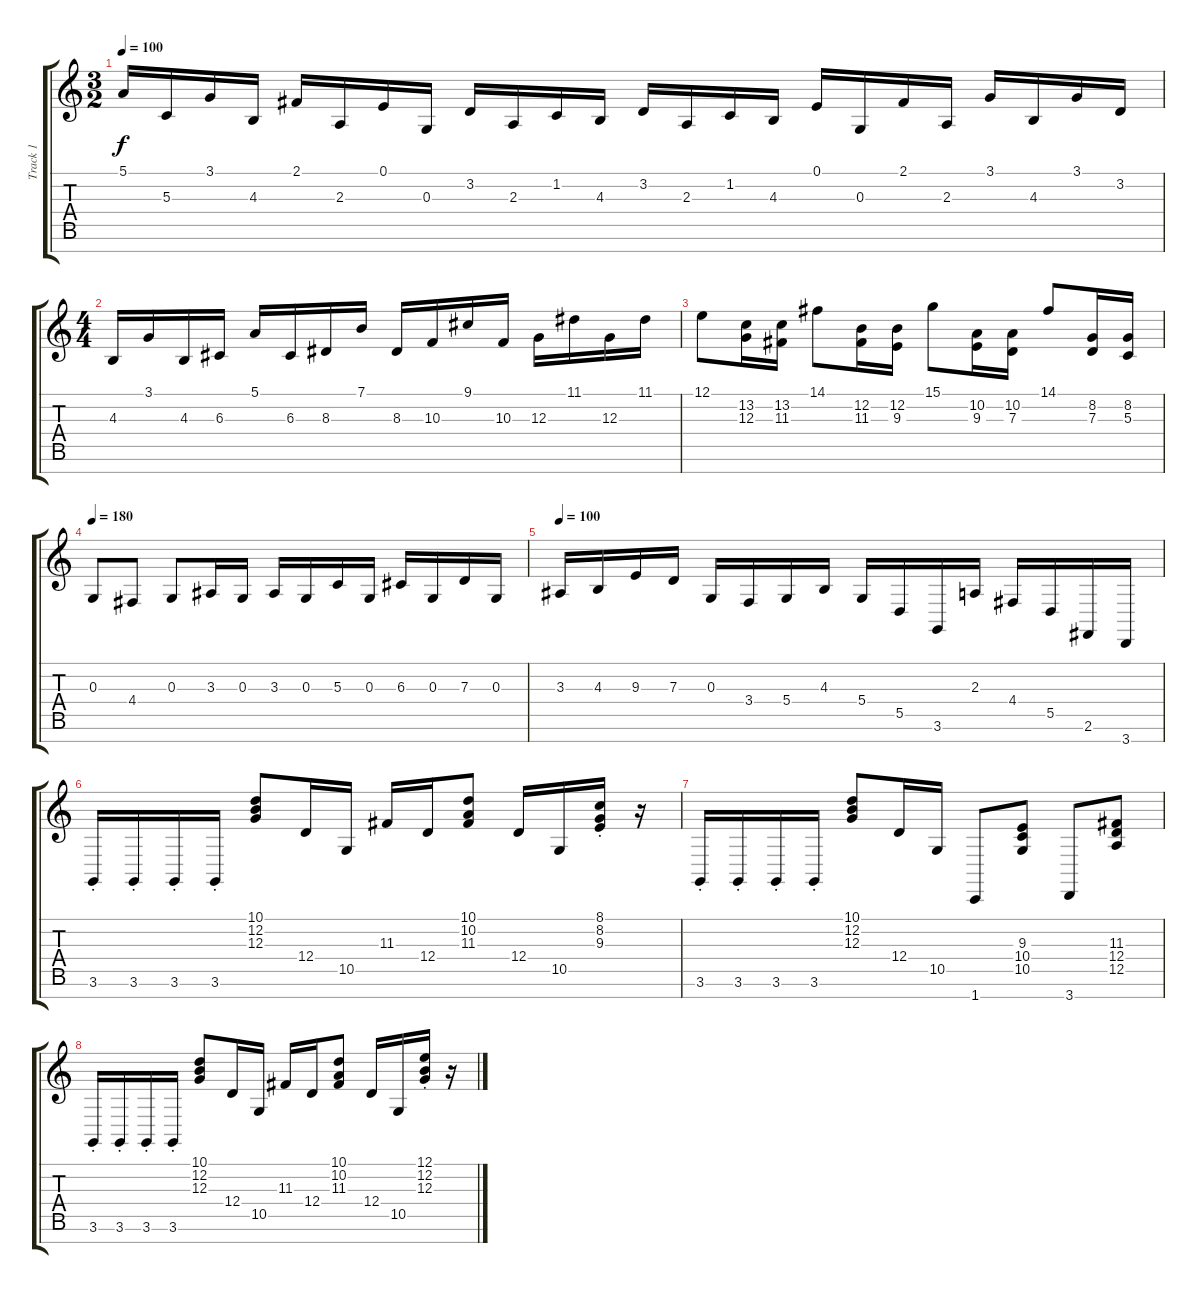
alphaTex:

\track ("Track 1" "Track 1") {instrument stringensemble1}
\staff {score tabs}
\tuning (E4 B3 G3 D3 A2 E2 B1) {hide}
\ts (3 2)
\tempo 100
\clef g2
\ks c
5.1.16{dy f} 5.3.16 3.1.16 4.3.16 2.1.16 2.3.16 0.1.16 0.3.16 3.2.16 2.3.16 1.2.16 4.3.16 3.2.16 2.3.16 1.2.16 4.3.16 0.1.16 0.3.16 2.1.16 2.3.16 3.1.16 4.3.16 3.1.16 3.2.16 |
\ts (4 4)
4.3.16 3.1.16 4.3.16 6.3.16 5.1.16 6.3.16 8.3.16 7.1.16 8.3.16 10.3.16 9.1.16 10.3.16 12.3.16 11.1.16 12.3.16 11.1.16 |
12.1.8 (13.2 12.3).16 (13.2 11.3).16 14.1.8 (12.2 11.3).16 (12.2 9.3).16 15.1.8 (10.2 9.3).16 (10.2 7.3).16 14.1.8 (8.2 7.3).16 (8.2 5.3).16 |
\tempo 180
0.3.8 4.4.8 0.3.8 3.3.16 0.3.16 3.3.16 0.3.16 5.3.16 0.3.16 6.3.16 0.3.16 7.3.16 0.3.16 |
\tempo 100
3.3.16 4.3.16 9.3.16 7.3.16 0.3.16 3.4.16 5.4.16 4.3.16 5.4.16 5.5.16 3.6.16 2.3.16 4.4.16 5.5.16 2.6.16 3.7.16 |
3.6{st}.16 3.6{st}.16 3.6{st}.16 3.6{st}.16 (10.1 12.2 12.3).8 12.4.16 10.5.16 11.3.16 12.4.16 (10.1 10.2 11.3).8 12.4.16 10.5.16 (8.1{st} 8.2{st} 9.3{st}).16 r.16 |
3.6{st}.16 3.6{st}.16 3.6{st}.16 3.6{st}.16 (10.1 12.2 12.3).8 12.4.16 10.5.16 1.7.8 (9.3 10.4 10.5).8 3.7.8 (11.3 12.4 12.5).8 |
3.6{st}.16 3.6{st}.16 3.6{st}.16 3.6{st}.16 (10.1 12.2 12.3).8 12.4.16 10.5.16 11.3.16 12.4.16 (10.1 10.2 11.3).8 12.4.16 10.5.16 (12.1{st} 12.2{st} 12.3{st}).16 r.16
